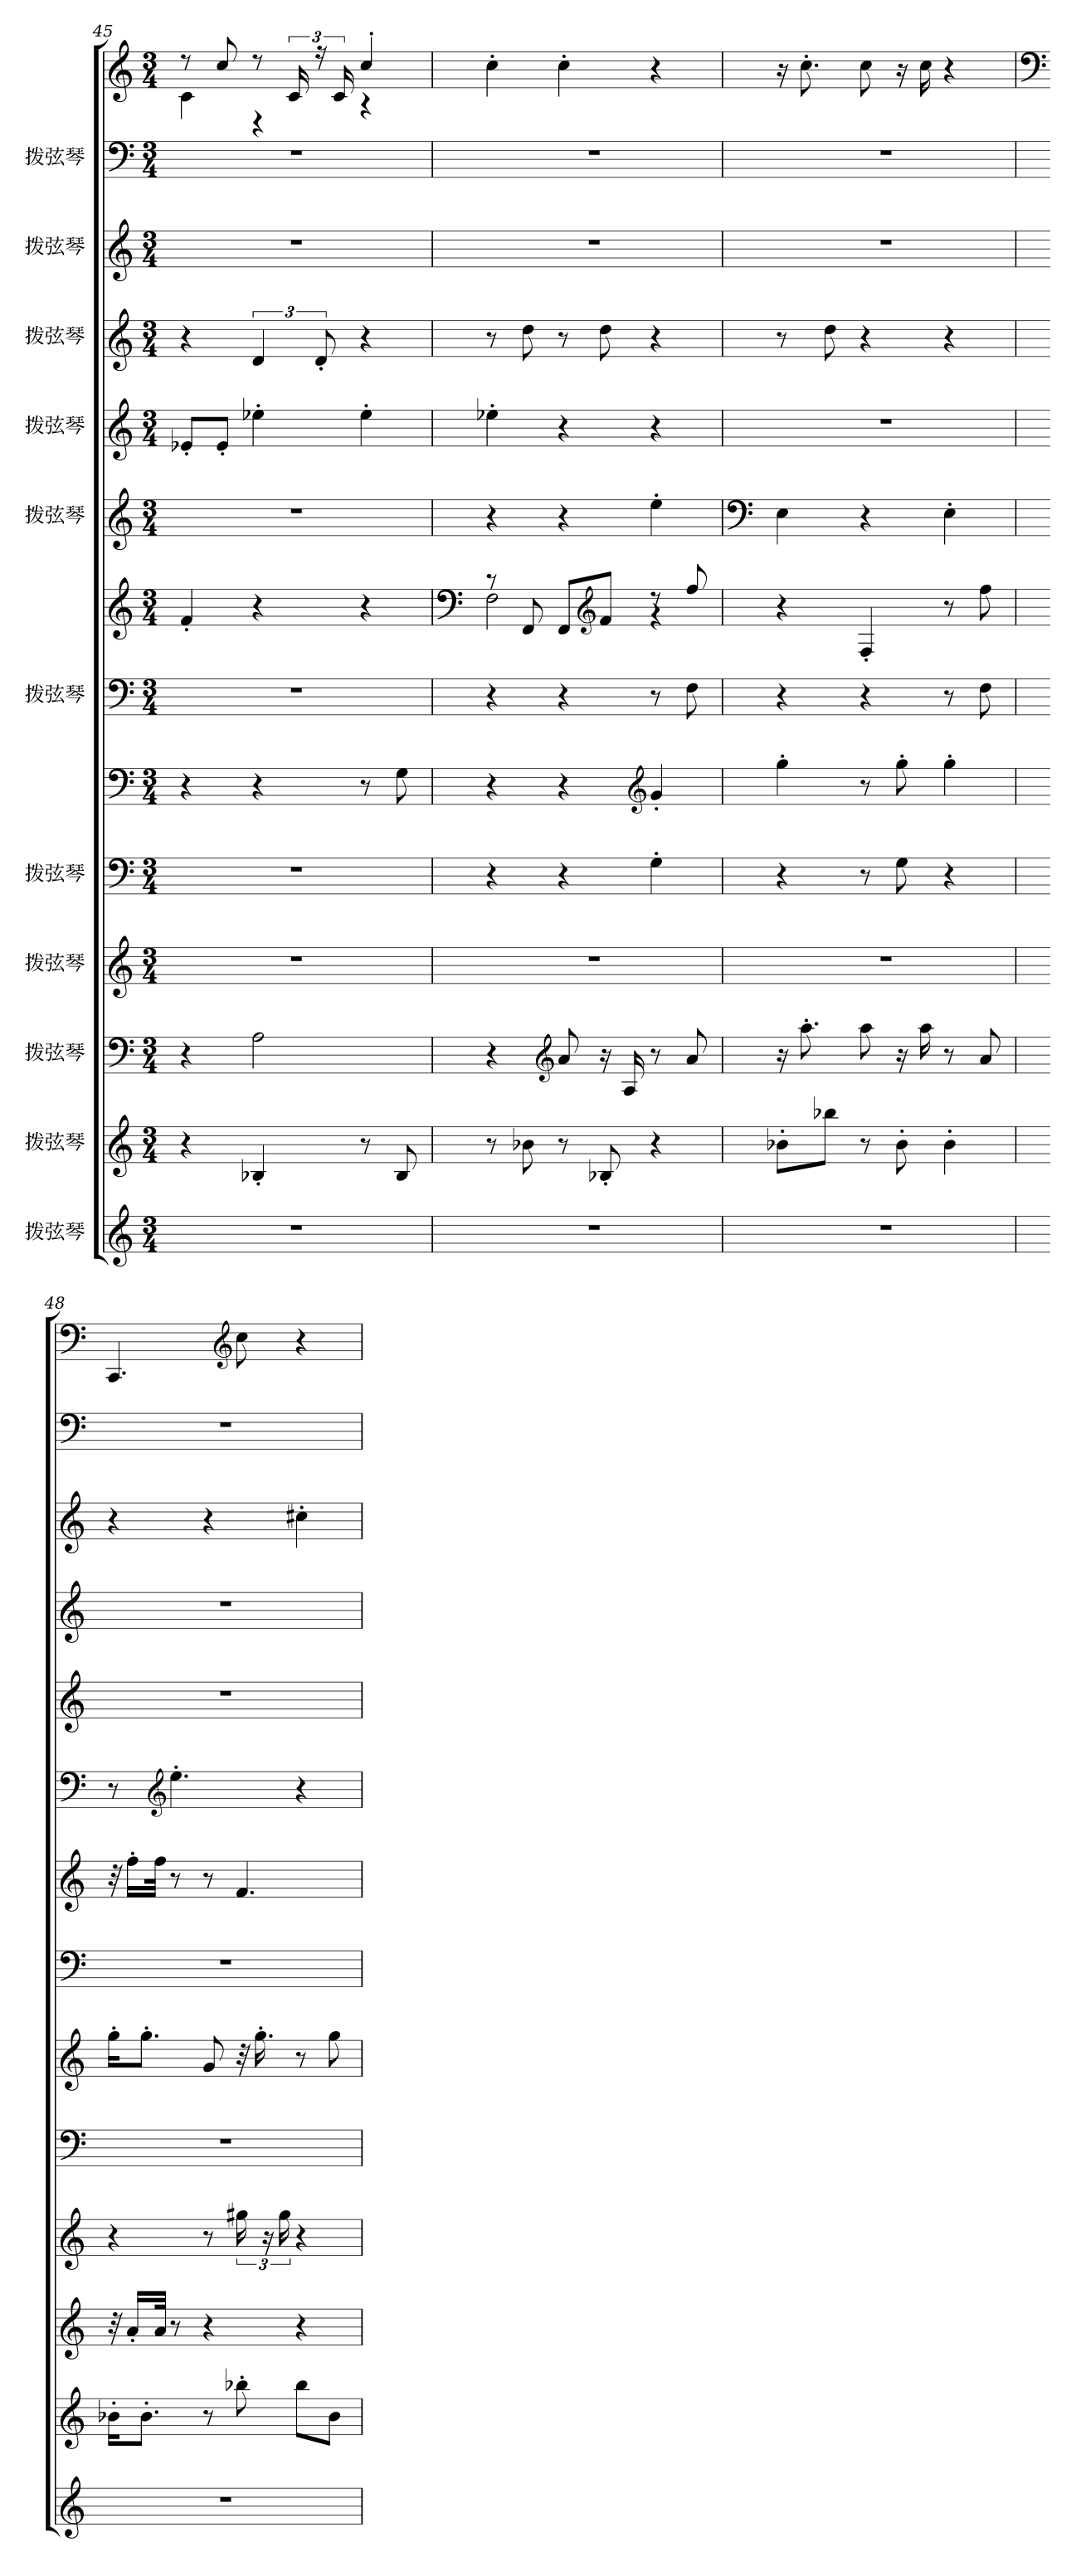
**kern	**kern	**kern	**kern	**kern	**kern	**kern	**kern	**kern	**kern	**kern	**kern	**kern	**kern
*part11	*part10	*part9	*part8	*part7	*part7	*part6	*part6	*part5	*part4	*part3	*part2	*part1	*part1
*staff14	*staff13	*staff12	*staff11	*staff10	*staff9	*staff8	*staff7	*staff6	*staff5	*staff4	*staff3	*staff2	*staff1
*I"拨弦琴	*I"拨弦琴	*I"拨弦琴	*I"拨弦琴	*I"拨弦琴	*	*I"拨弦琴	*	*I"拨弦琴	*I"拨弦琴	*I"拨弦琴	*I"拨弦琴	*I"拨弦琴	*
*clefG2	*clefG2	*clefF4	*clefG2	*clefF4	*clefF4	*clefF4	*clefG2	*clefG2	*clefG2	*clefG2	*clefG2	*clefF4	*clefG2
*k[]	*k[]	*k[]	*k[]	*k[]	*k[]	*k[]	*k[]	*k[]	*k[]	*k[]	*k[]	*k[]	*k[]
*M3/4	*M3/4	*M3/4	*M3/4	*M3/4	*M3/4	*M3/4	*M3/4	*M3/4	*M3/4	*M3/4	*M3/4	*M3/4	*M3/4
=45	=45	=45	=45	=45	=45	=45	=45	=45	=45	=45	=45	=45	=45
*	*	*	*	*	*	*	*	*	*	*	*	*	*^
2.r	4r	4r	2.r	2.r	4r	2.r	4f'/	2.r	8e-X'/L	4r	2.r	2.r	8r	4c\
.	.	.	.	.	.	.	.	.	8e-'/J	.	.	.	8cc/	.
.	4B-X'/	2A\	.	.	4r	.	4r	.	4ee-X'\	6d/	.	.	8r	4r
.	.	.	.	.	.	.	.	.	.	.	.	.	24c/	.
.	.	.	.	.	.	.	.	.	.	12d'/	.	.	24r	.
.	.	.	.	.	.	.	.	.	.	.	.	.	24c/	.
.	8r	.	.	.	8r	.	4r	.	4ee-'\	4r	.	.	4cc'/	4r
.	8B-/	.	.	.	8G\	.	.	.	.	.	.	.	.	.
*	*	*	*	*	*	*	*	*	*	*	*	*	*v	*v
!!LO:PB:g=z
=46	=46	=46	=46	=46	=46	=46	=46	=46	=46	=46	=46	=46	=46
*	*	*	*	*	*	*	*clefF4	*	*	*	*	*	*
*	*	*	*	*	*	*	*^	*	*	*	*	*	*
2.r	8r	4r	2.r	4r	4r	4r	8r	2F\	4r	4ee-X'\	8r	2.r	2.r	4cc'\
.	8b-X\	.	.	.	.	.	8FF/	.	.	.	8dd\	.	.	.
*	*	*clefG2	*	*	*	*	*	*	*	*	*	*	*	*
.	8r	8a/	.	4r	4r	4r	8FF/L	.	4r	4r	8r	.	.	4cc'\
*	*	*	*	*	*	*	*clefG2	*	*	*	*	*	*	*
.	8B-X'/	16r	.	.	.	.	8f/J	.	.	.	8dd\	.	.	.
.	.	16A/	.	.	.	.	.	.	.	.	.	.	.	.
*	*	*	*	*	*clefG2	*	*	*	*	*	*	*	*	*
.	4r	8r	.	4G'\	4g'/	8r	8r	4r	4ee'\	4r	4r	.	.	4r
.	.	8a/	.	.	.	8F\	8ff/	.	.	.	.	.	.	.
*	*	*	*	*	*	*	*v	*v	*	*	*	*	*	*
=47	=47	=47	=47	=47	=47	=47	=47	=47	=47	=47	=47	=47	=47
*	*	*	*	*	*	*	*	*clefF4	*	*	*	*	*
2.r	8b-X'\L	16r	2.r	4r	4gg'\	4r	4r	4E\	2.r	8r	2.r	2.r	16r
.	.	8.aa'\	.	.	.	.	.	.	.	.	.	.	8.cc'\
.	8bb-X\J	.	.	.	.	.	.	.	.	8dd\	.	.	.
.	8r	8aa\	.	8r	8r	4r	4F'/	4r	.	4r	.	.	8cc\
.	8b-'\	16r	.	8G\	8gg'\	.	.	.	.	.	.	.	16r
.	.	16aa\	.	.	.	.	.	.	.	.	.	.	16cc\
.	4b-'\	8r	.	4r	4gg'\	8r	8r	4E'\	.	4r	.	.	4r
.	.	8a/	.	.	.	8F\	8ff\	.	.	.	.	.	.
=48	=48	=48	=48	=48	=48	=48	=48	=48	=48	=48	=48	=48	=48
*	*	*	*	*	*	*	*	*	*	*	*	*	*clefF4
2.r	16b-X'\KL	32r	4r	2.r	16gg'\KL	2.r	32r	8r	2.r	2.r	4r	2.r	4.CC/
.	.	16a'/LL	.	.	.	.	16ff'\LL	.	.	.	.	.	.
.	8.b-'\J	.	.	.	8.gg'\J	.	.	.	.	.	.	.	.
.	.	32a/JJk	.	.	.	.	32ff\JJk	.	.	.	.	.	.
*	*	*	*	*	*	*	*	*clefG2	*	*	*	*	*
.	.	8r	.	.	.	.	8r	4.ee'\	.	.	.	.	.
.	8r	4r	8r	.	8g/	.	8r	.	.	.	4r	.	.
*	*	*	*	*	*	*	*	*	*	*	*	*	*clefG2
.	8bb-X'\	.	24gg#X\	.	32r	.	4.f/	.	.	.	.	.	8cc\
.	.	.	.	.	16.gg'\	.	.	.	.	.	.	.	.
.	.	.	24r	.	.	.	.	.	.	.	.	.	.
.	.	.	24gg#\	.	.	.	.	.	.	.	.	.	.
.	8bb-\L	4r	4r	.	8r	.	.	4r	.	.	4cc#X'\	.	4r
.	8b-\J	.	.	.	8gg\	.	.	.	.	.	.	.	.
=	=	=	=	=	=	=	=	=	=	=	=	=	=
*-	*-	*-	*-	*-	*-	*-	*-	*-	*-	*-	*-	*-	*-
